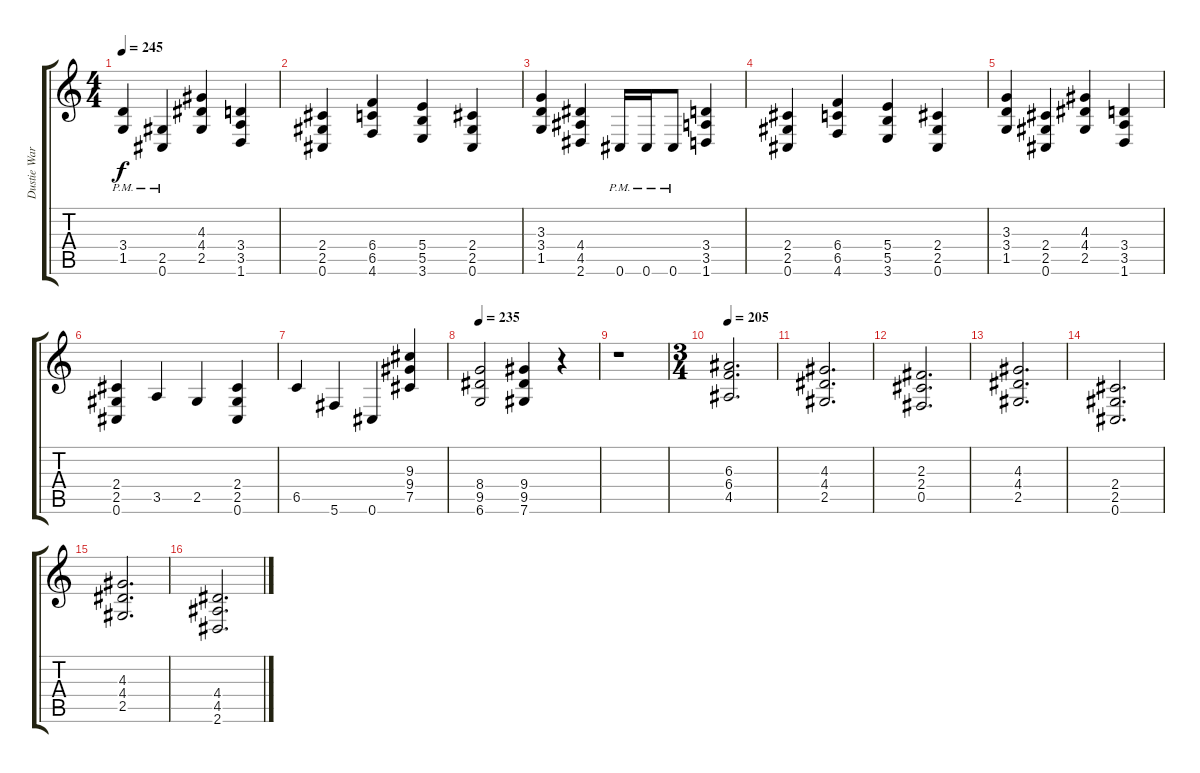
\track ("Dustie Waring Rhythm Gtr." "Dustie War") {instrument distortionguitar}
\staff {score tabs}
\tuning (Db4 Ab3 E3 B2 Gb2 Db2) {hide}
\ts (4 4)
\tempo 245
\clef g2
\ks c
(3.4{pm} 1.5{pm}).4{dy f} (2.5{pm} 0.6{pm}).4 (4.3 4.4 2.5).4 (3.4 3.5 1.6).4 |
(2.4 2.5 0.6).4 (6.4 6.5 4.6).4 (5.4 5.5 3.6).4 (2.4 2.5 0.6).4 |
(3.3 3.4 1.5).4 (4.4 4.5 2.6).4 0.6{pm}.16 0.6{pm}.16 0.6{pm}.8 (3.4 3.5 1.6).4 |
(2.4 2.5 0.6).4 (6.4 6.5 4.6).4 (5.4 5.5 3.6).4 (2.4 2.5 0.6).4 |
(3.3 3.4 1.5).4 (2.4 2.5 0.6).4 (4.3 4.4 2.5).4 (3.4 3.5 1.6).4 |
(2.4 2.5 0.6).4 3.5.4 2.5.4 (2.4 2.5 0.6).4 |
6.5.4 5.6.4 0.6.4 (9.3 9.4 7.5).4 |
\tempo 235
(8.4 9.5 6.6).2 (9.4 9.5 7.6).4 r.4 |
r.1 |
\ts (3 4)
\tempo 205
(6.3 6.4 4.5).2{d} |
(4.3 4.4 2.5).2{d} |
(2.3 2.4 0.5).2{d} |
(4.3 4.4 2.5).2{d} |
(2.4 2.5 0.6).2{d} |
(4.3 4.4 2.5).2{d} |
(4.4 4.5 2.6).2{d}
